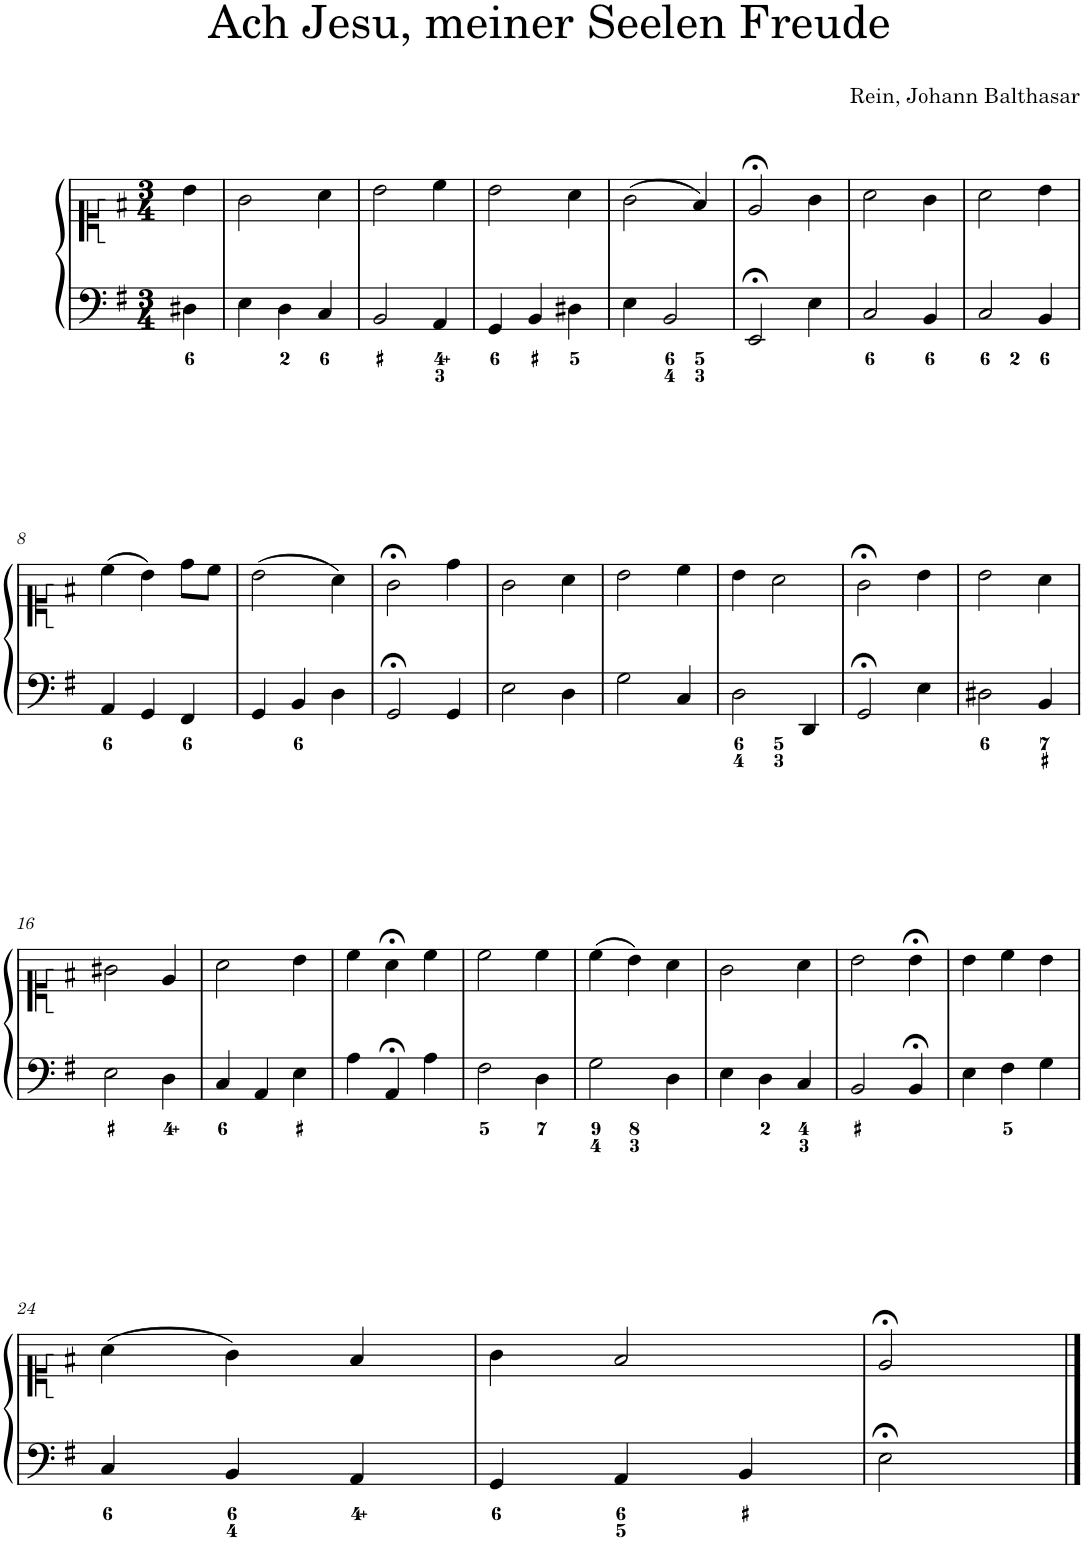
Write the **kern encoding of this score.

**kern	**kern
*part1	*part1
*staff2	*staff1
*I"Piano	*
*I'Pno.	*
*clefF4	*clefC1
*k[f#]	*k[f#]
*M3/4	*M3/4
=	=
4D#X\	4b\
=1	=1
4E\	2g\
4D\	.
4C/	4a\
=2	=2
2BB/	2b\
4AA/	4cc\
=3	=3
4GG/	2b\
4BB/	.
4D#X\	4a\
=4	=4
4E\	(2g\
2BB/	.
.	4f#/)
=5	=5
2EE;</	2e;</
4E\	4g\
=6	=6
2C/	2a\
4BB/	4g\
=7	=7
2C/	2a\
4BB/	4b\
!!LO:LB:g=z
=8	=8
4AA/	(4cc\
4GG/	4b\)
4FF#/	8dd\L
.	8cc\J
=9	=9
4GG/	(2b\
4BB/	.
4D\	4a\)
=10	=10
2GG;</	2g;<\
4GG/	4dd\
=11	=11
2E\	2g\
4D\	4a\
=12	=12
2G\	2b\
4C/	4cc\
=13	=13
2D\	4b\
.	2a\
4DD/	.
=14	=14
2GG;</	2g;<\
4E\	4b\
=15	=15
2D#X\	2b\
4BB/	4a\
!!LO:LB:g=z
=16	=16
2E\	2g#X\
4D\	4e/
=17	=17
4C/	2a\
4AA/	.
4E\	4b\
=18	=18
4A\	4cc\
4AA;</	4a;<\
4A\	4cc\
=19	=19
2F#\	2cc\
4D\	4cc\
=20	=20
2G\	(4cc\
.	4b\)
4D\	4a\
=21	=21
4E\	2g\
4D\	.
4C/	4a\
=22	=22
2BB/	2b\
4BB;</	4b;<\
=23	=23
4E\	4b\
4F#\	4cc\
4G\	4b\
!!LO:LB:g=z
=24	=24
4C/	(4a\
4BB/	4g\)
4AA/	4f#/
=25	=25
4GG/	4g\
4AA/	2f#/
4BB/	.
=26	=26
2E;<\	2e;</
==	==
*-	*-
